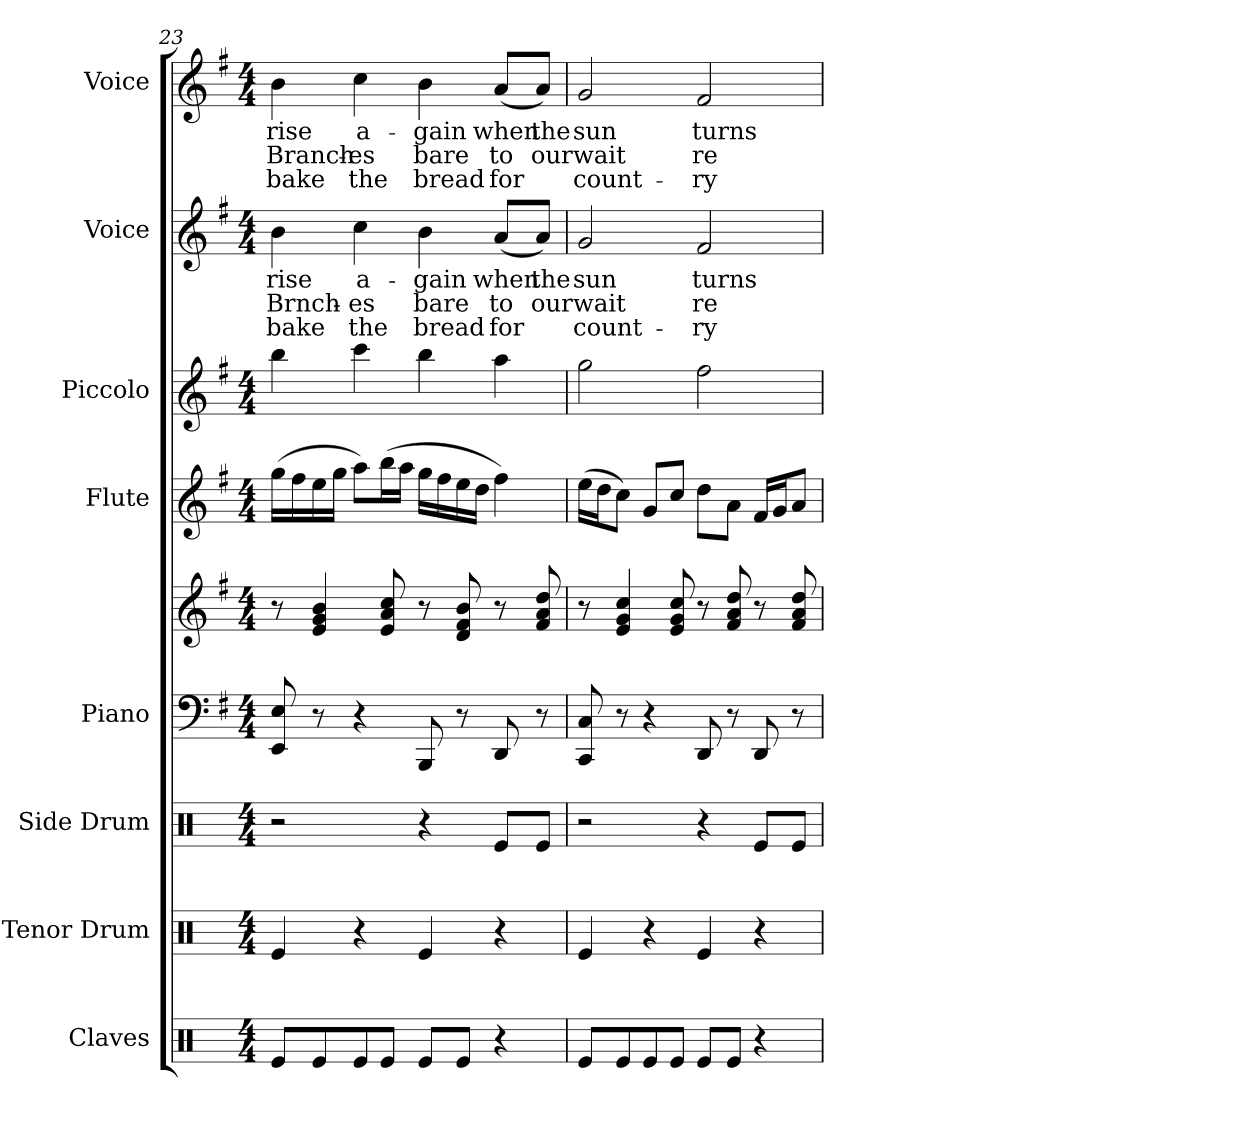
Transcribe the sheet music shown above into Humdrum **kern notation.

**kern	**kern	**kern	**kern	**kern	**kern	**kern	**kern	**text	**text	**text	**kern	**text	**text	**text
*part8	*part7	*part6	*part5	*part5	*part4	*part3	*part2	*part2	*part2	*part2	*part1	*part1	*part1	*part1
*staff9	*staff8	*staff7	*staff6	*staff5	*staff4	*staff3	*staff2	*staff2	*staff2	*staff2	*staff1	*staff1	*staff1	*staff1
*I"Claves	*I"Tenor Drum	*I"Side Drum	*I"Piano	*	*I"Flute	*I"Piccolo	*I"Voice	*	*	*	*I"Voice	*	*	*
*I'Clv.	*I'T. D.	*I'S. D.	*I'Pno.	*	*I'Fl.	*I'Picc.	*I'Voice	*	*	*	*I'Voice	*	*	*
*clefX	*clefX	*clefX	*clefF4	*clefG2	*clefG2	*clefG2	*clefG2	*	*	*	*clefG2	*	*	*
*	*	*	*	*	*	*ITrd-7c-12	*	*	*	*	*	*	*	*
*k[]	*k[]	*k[]	*k[f#]	*k[f#]	*k[f#]	*k[f#]	*k[f#]	*	*	*	*k[f#]	*	*	*
*C:	*C:	*C:	*G:	*G:	*G:	*G:	*G:	*	*	*	*G:	*	*	*
*M4/4	*M4/4	*M4/4	*M4/4	*M4/4	*M4/4	*M4/4	*M4/4	*	*	*	*M4/4	*	*	*
=23	=23	=23	=23	=23	=23	=23	=23	=23	=23	=23	=23	=23	=23	=23
!	!	!	!	!	!	!	!	!LO:LY:b:color=#000000	!LO:LY:b:color=#000000	!LO:LY:b:color=#000000	!	!	!	!
!	!	!	!	!	!	!	!	!	!	!	!	!LO:LY:b:color=#000000	!LO:LY:b:color=#000000	!LO:LY:b:color=#000000
8Rei/L	4Rei/	2r	8EEi/ 8Ei	8r	(16ggi\LL	4bbbi\	4bi\	rise	Brnch-	bake	4bi\	rise	Branch-	bake
.	.	.	.	.	16ff#i\	.	.	.	.	.	.	.	.	.
8Rei/	.	.	8r	4ei/ 4gi 4bi	16eei\	.	.	.	.	.	.	.	.	.
.	.	.	.	.	16ggi\JJ	.	.	.	.	.	.	.	.	.
!	!	!	!	!	!	!	!	!LO:LY:b:color=#000000	!LO:LY:b:color=#000000	!LO:LY:b:color=#000000	!	!	!	!
!	!	!	!	!	!	!	!	!	!	!	!	!LO:LY:b:color=#000000	!LO:LY:b:color=#000000	!LO:LY:b:color=#000000
8Rei/	4r	.	4r	.	8aai\L)	4cccci\	4cci\	a-	-es	the	4cci\	a-	-es	the
8Rei/J	.	.	.	8ei/ 8ai 8cci	(16bbi\L	.	.	.	.	.	.	.	.	.
.	.	.	.	.	16aai\JJ	.	.	.	.	.	.	.	.	.
!	!	!	!	!	!	!	!	!LO:LY:b:color=#000000	!LO:LY:b:color=#000000	!LO:LY:b:color=#000000	!	!	!	!
!	!	!	!	!	!	!	!	!	!	!	!	!LO:LY:b:color=#000000	!LO:LY:b:color=#000000	!LO:LY:b:color=#000000
8Rei/L	4Rei/	4r	8BBBi/	8r	16ggi\LL	4bbbi\	4bi\	-gain	bare	bread	4bi\	-gain	bare	bread
.	.	.	.	.	16ff#i\	.	.	.	.	.	.	.	.	.
8Rei/J	.	.	8r	8di/ 8f#i 8bi	16eei\	.	.	.	.	.	.	.	.	.
.	.	.	.	.	16ddi\JJ	.	.	.	.	.	.	.	.	.
!	!	!	!	!	!	!	!	!LO:LY:b:color=#000000	!LO:LY:b:color=#000000	!LO:LY:b:color=#000000	!	!	!	!
!	!	!	!	!	!	!	!	!	!	!	!	!LO:LY:b:color=#000000	!LO:LY:b:color=#000000	!LO:LY:b:color=#000000
4r	4r	8Rei/L	8DDi/	8r	4ff#i\)	4aaai\	(8ai/L	when	to	for	(8ai/L	when	to	for
!	!	!	!	!	!	!	!	!LO:LY:b:color=#000000	!LO:LY:b:color=#000000	!	!	!	!	!
!	!	!	!	!	!	!	!	!	!	!	!	!LO:LY:b:color=#000000	!LO:LY:b:color=#000000	!
.	.	8Rei/J	8r	8f#i/ 8ai 8ddi	.	.	8ai/J)	the	our	.	8ai/J)	the	our	.
!!LO:LB:g=z
=24	=24	=24	=24	=24	=24	=24	=24	=24	=24	=24	=24	=24	=24	=24
!	!	!	!	!	!	!	!	!LO:LY:b:color=#000000	!LO:LY:b:color=#000000	!LO:LY:b:color=#000000	!	!	!	!
!	!	!	!	!	!	!	!	!	!	!	!	!LO:LY:b:color=#000000	!LO:LY:b:color=#000000	!LO:LY:b:color=#000000
8Rei/L	4Rei/	2r	8CCi/ 8Ci	8r	(16eei\LL	2gggi\	2gi/	sun	wait	count-	2gi/	sun	wait	count-
.	.	.	.	.	16ddi\J	.	.	.	.	.	.	.	.	.
8Rei/	.	.	8r	4ei/ 4gi 4cci	8cci\J)	.	.	.	.	.	.	.	.	.
8Rei/	4r	.	4r	.	8gi/L	.	.	.	.	.	.	.	.	.
8Rei/J	.	.	.	8ei/ 8gi 8cci	8cci/J	.	.	.	.	.	.	.	.	.
!	!	!	!	!	!	!	!	!LO:LY:b:color=#000000	!LO:LY:b:color=#000000	!LO:LY:b:color=#000000	!	!	!	!
!	!	!	!	!	!	!	!	!	!	!	!	!LO:LY:b:color=#000000	!LO:LY:b:color=#000000	!LO:LY:b:color=#000000
8Rei/L	4Rei/	4r	8DDi/	8r	8ddi\L	2fff#i\	2f#i/	turns	re-	-ry	2f#i/	turns	re-	-ry
8Rei/J	.	.	8r	8f#i/ 8ai 8ddi	8ai\J	.	.	.	.	.	.	.	.	.
4r	4r	8Rei/L	8DDi/	8r	16f#i/LL	.	.	.	.	.	.	.	.	.
.	.	.	.	.	16gi/J	.	.	.	.	.	.	.	.	.
.	.	8Rei/J	8r	8f#i/ 8ai 8ddi	8ai/J	.	.	.	.	.	.	.	.	.
=	=	=	=	=	=	=	=	=	=	=	=	=	=	=
*-	*-	*-	*-	*-	*-	*-	*-	*-	*-	*-	*-	*-	*-	*-
